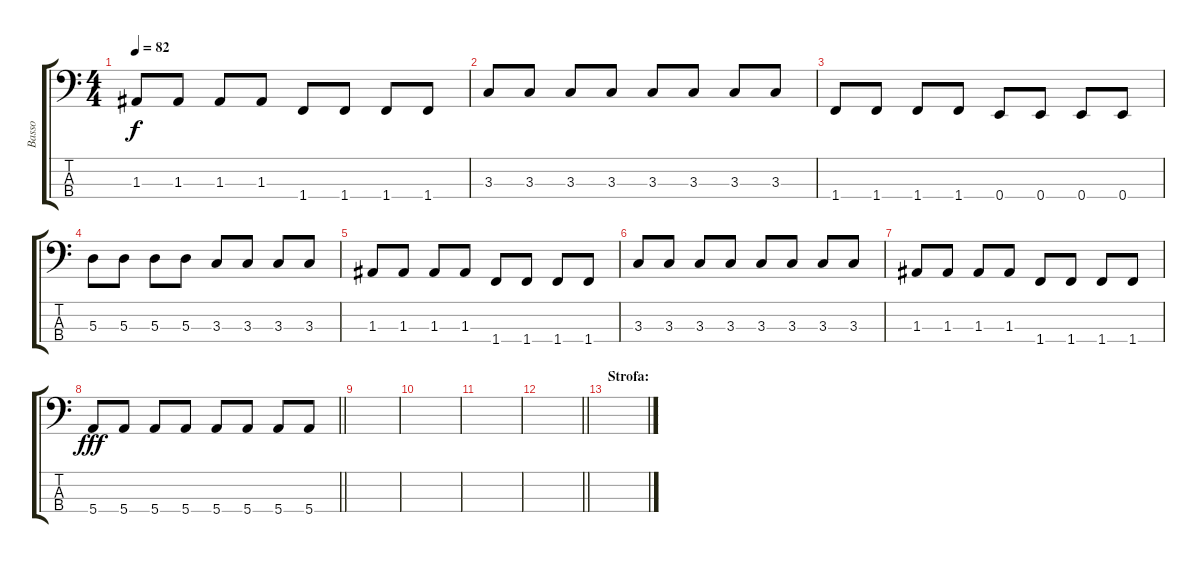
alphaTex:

\track ("Basso" "Basso") {instrument electricbasspick}
\staff {score tabs}
\tuning (G2 D2 A1 E1) {hide}
\ts (4 4)
\tempo 82
\clef f4
\ks c
1.3.8{dy f} 1.3.8 1.3.8 1.3.8 1.4.8 1.4.8 1.4.8 1.4.8 |
3.3.8 3.3.8 3.3.8 3.3.8 3.3.8 3.3.8 3.3.8 3.3.8 |
1.4.8 1.4.8 1.4.8 1.4.8 0.4.8 0.4.8 0.4.8 0.4.8 |
5.3.8 5.3.8 5.3.8 5.3.8 3.3.8 3.3.8 3.3.8 3.3.8 |
1.3.8 1.3.8 1.3.8 1.3.8 1.4.8 1.4.8 1.4.8 1.4.8 |
3.3.8 3.3.8 3.3.8 3.3.8 3.3.8 3.3.8 3.3.8 3.3.8 |
1.3.8 1.3.8 1.3.8 1.3.8 1.4.8 1.4.8 1.4.8 1.4.8 |
\barLineRight lightlight
5.4.8{dy fff} 5.4.8 5.4.8 5.4.8 5.4.8 5.4.8 5.4.8 5.4.8 |
|
|
|
\barLineRight lightlight
|
\section ("" "Strofa:")
